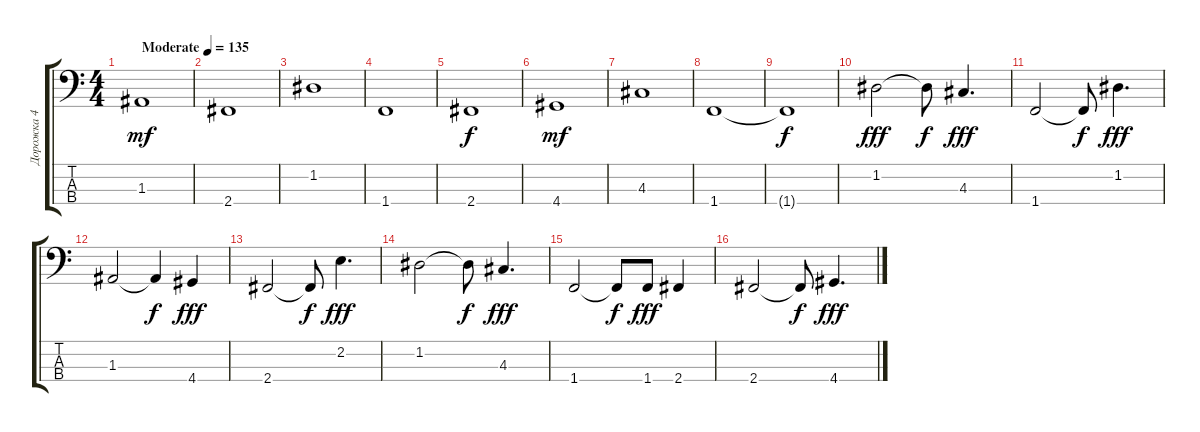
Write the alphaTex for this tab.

\track ("Дорожка 4" "Дорожка 4") {instrument slapbass2}
\staff {score tabs}
\tuning (G2 D2 A1 E1) {hide}
\ts (4 4)
\tempo (135 "Moderate")
\clef f4
\ks c
1.3.1{dy mf instrument slapbass2} |
2.4.1 |
1.2.1 |
1.4.1 |
2.4.1{dy f} |
4.4.1{dy mf} |
4.3.1 |
1.4.1 |
1.4{t}.1{dy f} |
1.2.2{dy fff} 1.2{t}.8{dy f} 4.3.4{d dy fff} |
1.4.2 1.4{t}.8{dy f} 1.2.4{d dy fff} |
1.3.2 1.3{t}.4{dy f} 4.4.4{dy fff} |
2.4.2 2.4{t}.8{dy f} 2.2.4{d dy fff} |
1.2.2 1.2{t}.8{dy f} 4.3.4{d dy fff} |
1.4.2 1.4{t}.8{dy f} 1.4.8{dy fff} 2.4.4 |
2.4.2 2.4{t}.8{dy f} 4.4.4{d dy fff}
